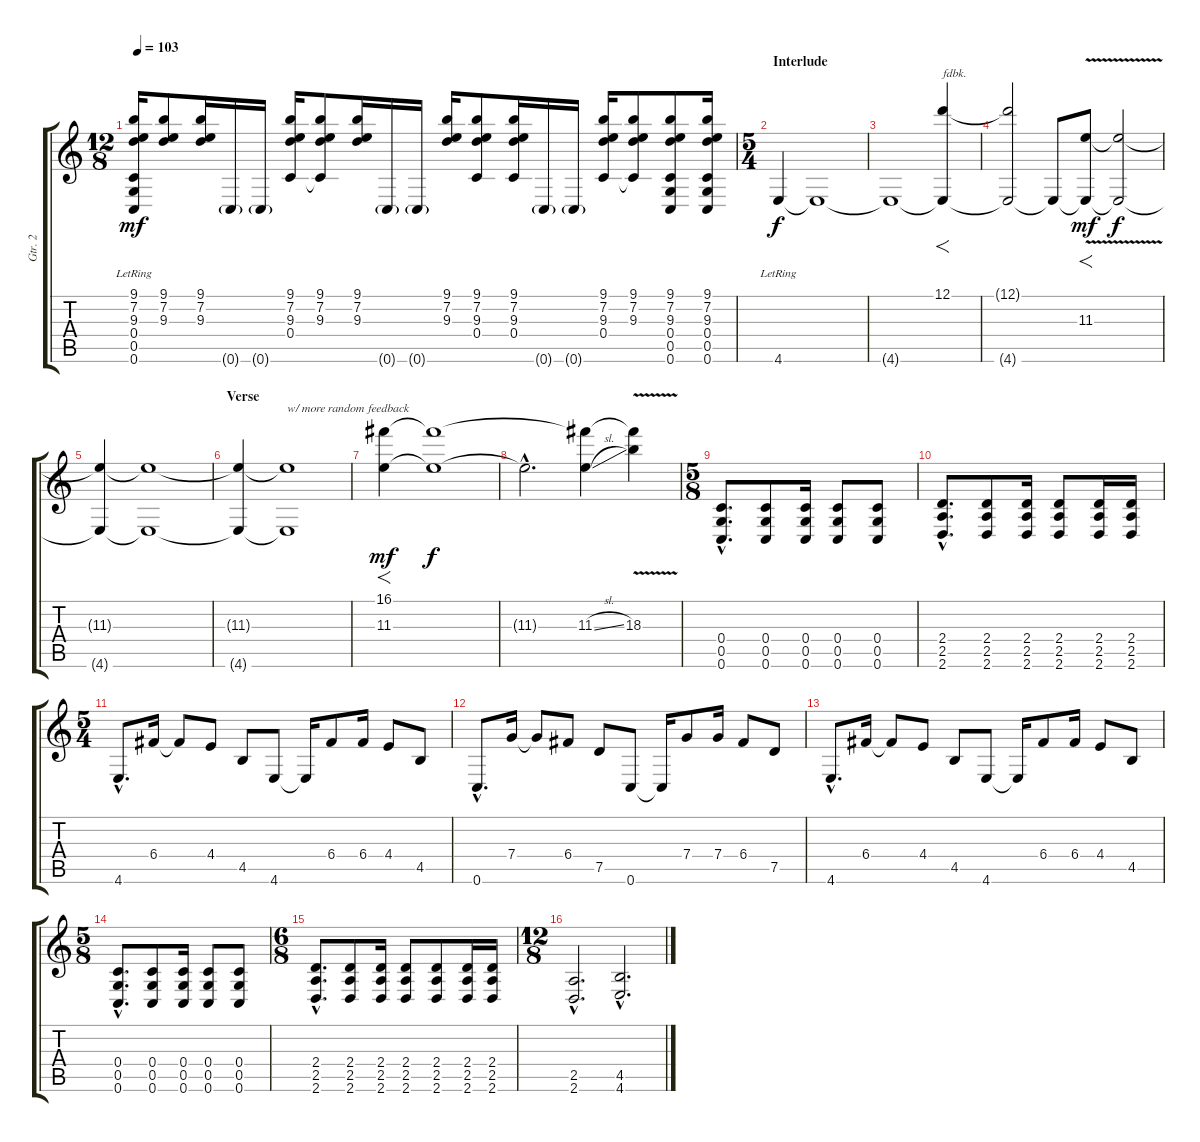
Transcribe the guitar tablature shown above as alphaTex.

\track ("Gtr. 2" "Gtr. 2") {instrument overdrivenguitar}
\staff {score tabs}
\tuning (D4 A3 F3 C3 G2 C2) {hide}
\ts (12 8)
\tempo 103
\clef g2
\ks c
(9.1 7.2 9.3 0.4 0.5 0.6{lr}).16{dy mf} (9.1 7.2 9.3).8 (9.1 7.2 9.3).16 0.6{g}.16 0.6{g}.16 (9.1 7.2 9.3 0.4).16 (9.1 7.2 9.3 0.4{t}).8 (9.1 7.2 9.3).16 0.6{g}.16 0.6{g}.16 (9.1 7.2 9.3).16 (9.1 7.2 9.3 0.4).8 (9.1 7.2 9.3 0.4).16 0.6{g}.16 0.6{g}.16 (9.1 7.2 9.3 0.4).16 (9.1 7.2 9.3 0.4{t}).8 (9.1 7.2 9.3 0.4 0.5 0.6).8 (9.1 7.2 9.3 0.4 0.5 0.6).16 |
\ts (5 4)
\section ("" "Interlude")
4.6{lr}.4{dy f} 4.6{t}.1 |
4.6{t}.1 (12.1 4.6{t}).4{f txt "fdbk."} |
(12.1{t} 4.6{t}).2 4.6{t}.8 (11.3{v} 4.6{t}).8{f dy mf} (11.3{t} 4.6{t}).2{dy f} |
(11.3{t} 4.6{t}).4 (11.3{t} 4.6{t}).1 |
\section ("" "Verse")
(11.3{t} 4.6{t}).4 (11.3{t} 4.6{t}).1{txt "w/ more random feedback"} |
(16.1 11.3).4{f dy mf} (16.1{t} 11.3{t}).1{dy f} |
11.3{hac t}.2{d} (16.1{t} 11.3{sl}).4 (16.1{t} 18.3{v}).4 |
\ts (5 8)
(0.4{hac} 0.5{hac} 0.6{hac}).8{d} (0.4 0.5 0.6).8 (0.4 0.5 0.6).16 (0.4 0.5 0.6).8 (0.4 0.5 0.6).8 |
(2.4{hac} 2.5{hac} 2.6{hac}).8{d} (2.4 2.5 2.6).8 (2.4 2.5 2.6).16 (2.4 2.5 2.6).8 (2.4 2.5 2.6).16 (2.4 2.5 2.6).16 |
\ts (5 4)
4.6{hac}.8{d} 6.4.16 6.4{t}.8 4.4.8 4.5.8 4.6.8 4.6{t}.16 6.4.8 6.4.16 4.4.8 4.5.8 |
0.6{hac}.8{d} 7.4.16 7.4{t}.8 6.4.8 7.5.8 0.6.8 0.6{t}.16 7.4.8 7.4.16 6.4.8 7.5.8 |
4.6{hac}.8{d} 6.4.16 6.4{t}.8 4.4.8 4.5.8 4.6.8 4.6{t}.16 6.4.8 6.4.16 4.4.8 4.5.8 |
\ts (5 8)
(0.4{hac} 0.5{hac} 0.6{hac}).8{d} (0.4 0.5 0.6).8 (0.4 0.5 0.6).16 (0.4 0.5 0.6).8 (0.4 0.5 0.6).8 |
\ts (6 8)
(2.4{hac} 2.5{hac} 2.6{hac}).8{d} (2.4 2.5 2.6).8 (2.4 2.5 2.6).16 (2.4 2.5 2.6).8 (2.4 2.5 2.6).8 (2.4 2.5 2.6).16 (2.4 2.5 2.6).16 |
\ts (12 8)
(2.5{hac} 2.6{hac}).2{d} (4.5{hac} 4.6{hac}).2{d}
